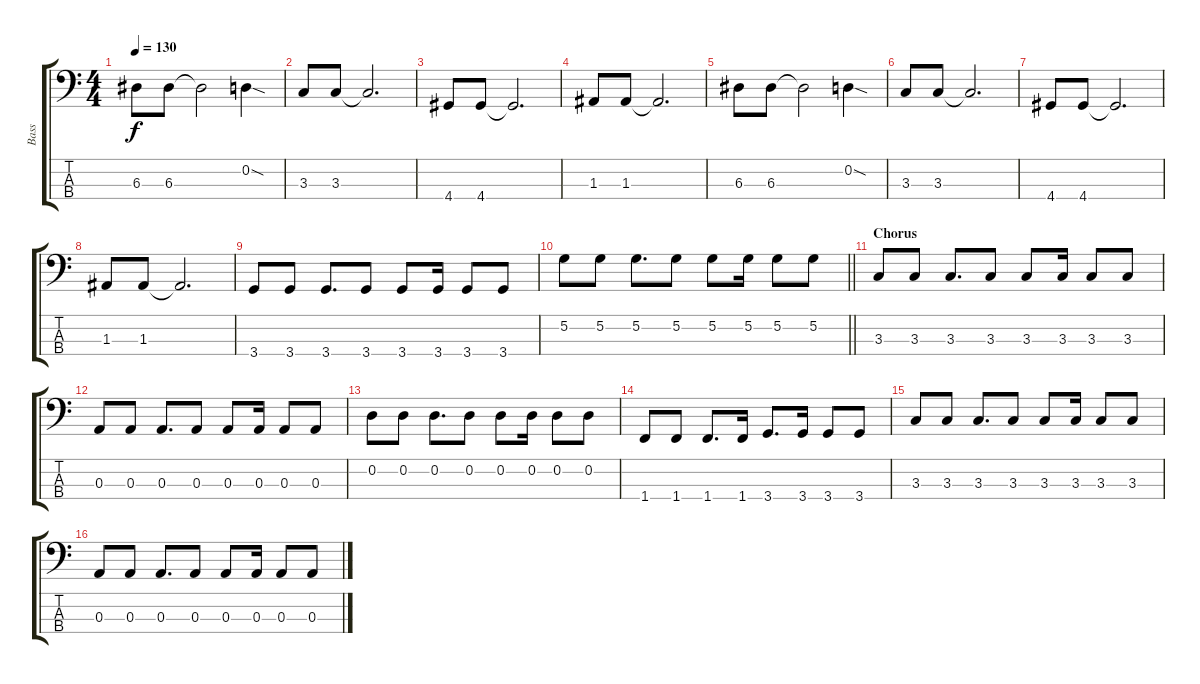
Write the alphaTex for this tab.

\track ("Bass" "Bass") {instrument synthbass1}
\staff {score tabs}
\tuning (G2 D2 A1 E1) {hide}
\ts (4 4)
\tempo 130
\clef f4
\ks c
6.3.8{dy f} 6.3.8 6.3{t}.2 0.2{sod}.4 |
3.3.8{volume 13} 3.3.8 3.3{t}.2{d} |
4.4.8 4.4.8 4.4{t}.2{d} |
1.3.8 1.3.8 1.3{t}.2{d} |
6.3.8 6.3.8 6.3{t}.2 0.2{sod}.4 |
3.3.8 3.3.8 3.3{t}.2{d} |
4.4.8 4.4.8 4.4{t}.2{d} |
1.3.8 1.3.8 1.3{t}.2{d} |
3.4.8 3.4.8 3.4.8{d} 3.4.8 3.4.8 3.4.16 3.4.8 3.4.8 |
\barLineRight lightlight
5.2.8 5.2.8 5.2.8{d} 5.2.8 5.2.8 5.2.16 5.2.8 5.2.8 |
\section ("" "Chorus")
3.3.8 3.3.8 3.3.8{d} 3.3.8 3.3.8 3.3.16 3.3.8 3.3.8 |
0.3.8 0.3.8 0.3.8{d} 0.3.8 0.3.8 0.3.16 0.3.8 0.3.8 |
0.2.8 0.2.8 0.2.8{d} 0.2.8 0.2.8 0.2.16 0.2.8 0.2.8 |
1.4.8 1.4.8 1.4.8{d} 1.4.16 3.4.8{d} 3.4.16 3.4.8 3.4.8 |
3.3.8 3.3.8 3.3.8{d} 3.3.8 3.3.8 3.3.16 3.3.8 3.3.8 |
0.3.8 0.3.8 0.3.8{d} 0.3.8 0.3.8 0.3.16 0.3.8 0.3.8
